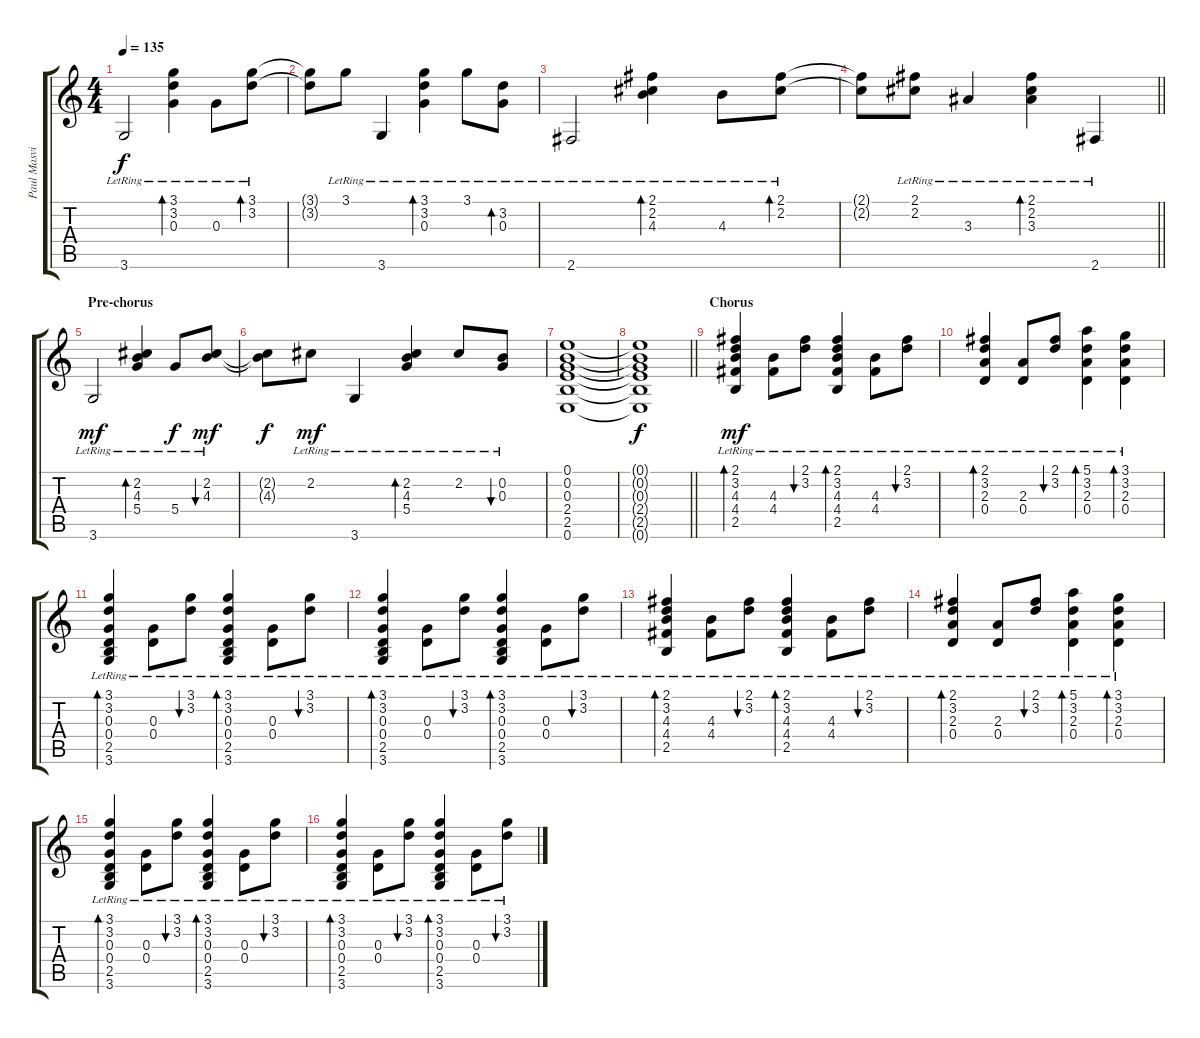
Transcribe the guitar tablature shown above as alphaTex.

\track ("Paul Masvidal" "Paul Masvi") {instrument acousticguitarsteel}
\staff {score tabs}
\tuning (E4 B3 G3 D3 A2 E2) {hide}
\ts (4 4)
\tempo 135
\clef g2
\ks c
3.6{lr}.2{dy f} (3.1{lr} 3.2{lr} 0.3{lr}).4{bd 120} 0.3{lr}.8 (3.1{lr} 3.2{lr}).8{bd 120} |
(3.1{t} 3.2{t}).8 3.1{lr}.8 3.6{lr}.4 (3.1{lr} 3.2{lr} 0.3{lr}).4{bd 120} 3.1{lr}.8 (3.2{lr} 0.3{lr}).8{bd 120} |
2.6{lr}.2 (2.1{lr} 2.2{lr} 4.3{lr}).4{bd 120} 4.3{lr}.8 (2.1{lr} 2.2{lr}).8{bd 120} |
\barLineRight lightlight
(2.1{t} 2.2{t}).8 (2.1{lr} 2.2{lr}).8 3.3{lr}.4 (2.1{lr} 2.2{lr} 3.3{lr}).4{bd 120} 2.6{lr}.4 |
\section ("" "Pre-chorus")
3.6{lr}.2{dy mf} (2.2{lr} 4.3{lr} 5.4{lr}).4{bd 120} 5.4{lr}.8{dy f} (2.2{lr} 4.3{lr}).8{bu 120 dy mf} |
(2.2{t} 4.3{t}).8{dy f} 2.2{lr}.8{dy mf} 3.6{lr}.4 (2.2{lr} 4.3{lr} 5.4{lr}).4{bd 120} 2.2{lr}.8 (0.2{lr} 0.3{lr}).8{bu 120} |
(0.1 0.2 0.3 2.4 2.5 0.6).1 |
\barLineRight lightlight
(0.1{t} 0.2{t} 0.3{t} 2.4{t} 2.5{t} 0.6{t}).1{dy f} |
\section ("" "Chorus")
(2.1{lr} 3.2{lr} 4.3{lr} 4.4{lr} 2.5{lr}).4{bd 60 dy mf} (4.3{lr} 4.4{lr}).8 (2.1{lr} 3.2{lr}).8{bu 120} (2.1{lr} 3.2{lr} 4.3{lr} 4.4{lr} 2.5{lr}).4{bd 120} (4.3{lr} 4.4{lr}).8 (2.1{lr} 3.2{lr}).8{bu 120} |
(2.1{lr} 3.2{lr} 2.3{lr} 0.4{lr}).4{bd 60} (2.3{lr} 0.4{lr}).8 (2.1{lr} 3.2{lr}).8{bu 60} (5.1{lr} 3.2{lr} 2.3{lr} 0.4{lr}).4{bd 60} (3.1{lr} 3.2{lr} 2.3{lr} 0.4{lr}).4{bd 60} |
(3.1{lr} 3.2{lr} 0.3{lr} 0.4{lr} 2.5{lr} 3.6{lr}).4{bd 60} (0.3{lr} 0.4{lr}).8 (3.1{lr} 3.2{lr}).8{bu 60} (3.1{lr} 3.2{lr} 0.3{lr} 0.4{lr} 2.5{lr} 3.6{lr}).4{bd 120} (0.3{lr} 0.4{lr}).8 (3.1{lr} 3.2{lr}).8{bu 60} |
(3.1{lr} 3.2{lr} 0.3{lr} 0.4{lr} 2.5{lr} 3.6{lr}).4{bd 60} (0.3{lr} 0.4{lr}).8 (3.1{lr} 3.2{lr}).8{bu 60} (3.1{lr} 3.2{lr} 0.3{lr} 0.4{lr} 2.5{lr} 3.6{lr}).4{bd 120} (0.3{lr} 0.4{lr}).8 (3.1{lr} 3.2{lr}).8{bu 60} |
(2.1{lr} 3.2{lr} 4.3{lr} 4.4{lr} 2.5{lr}).4{bd 60} (4.3{lr} 4.4{lr}).8 (2.1{lr} 3.2{lr}).8{bu 120} (2.1{lr} 3.2{lr} 4.3{lr} 4.4{lr} 2.5{lr}).4{bd 120} (4.3{lr} 4.4{lr}).8 (2.1{lr} 3.2{lr}).8{bu 120} |
(2.1{lr} 3.2{lr} 2.3{lr} 0.4{lr}).4{bd 60} (2.3{lr} 0.4{lr}).8 (2.1{lr} 3.2{lr}).8{bu 60} (5.1{lr} 3.2{lr} 2.3{lr} 0.4{lr}).4{bd 60} (3.1{lr} 3.2{lr} 2.3{lr} 0.4{lr}).4{bd 60} |
(3.1{lr} 3.2{lr} 0.3{lr} 0.4{lr} 2.5{lr} 3.6{lr}).4{bd 60} (0.3{lr} 0.4{lr}).8 (3.1{lr} 3.2{lr}).8{bu 60} (3.1{lr} 3.2{lr} 0.3{lr} 0.4{lr} 2.5{lr} 3.6{lr}).4{bd 120} (0.3{lr} 0.4{lr}).8 (3.1{lr} 3.2{lr}).8{bu 60} |
(3.1{lr} 3.2{lr} 0.3{lr} 0.4{lr} 2.5{lr} 3.6{lr}).4{bd 60} (0.3{lr} 0.4{lr}).8 (3.1{lr} 3.2{lr}).8{bu 60} (3.1{lr} 3.2{lr} 0.3{lr} 0.4{lr} 2.5{lr} 3.6{lr}).4{bd 120} (0.3{lr} 0.4{lr}).8 (3.1{lr} 3.2{lr}).8{bu 60}
